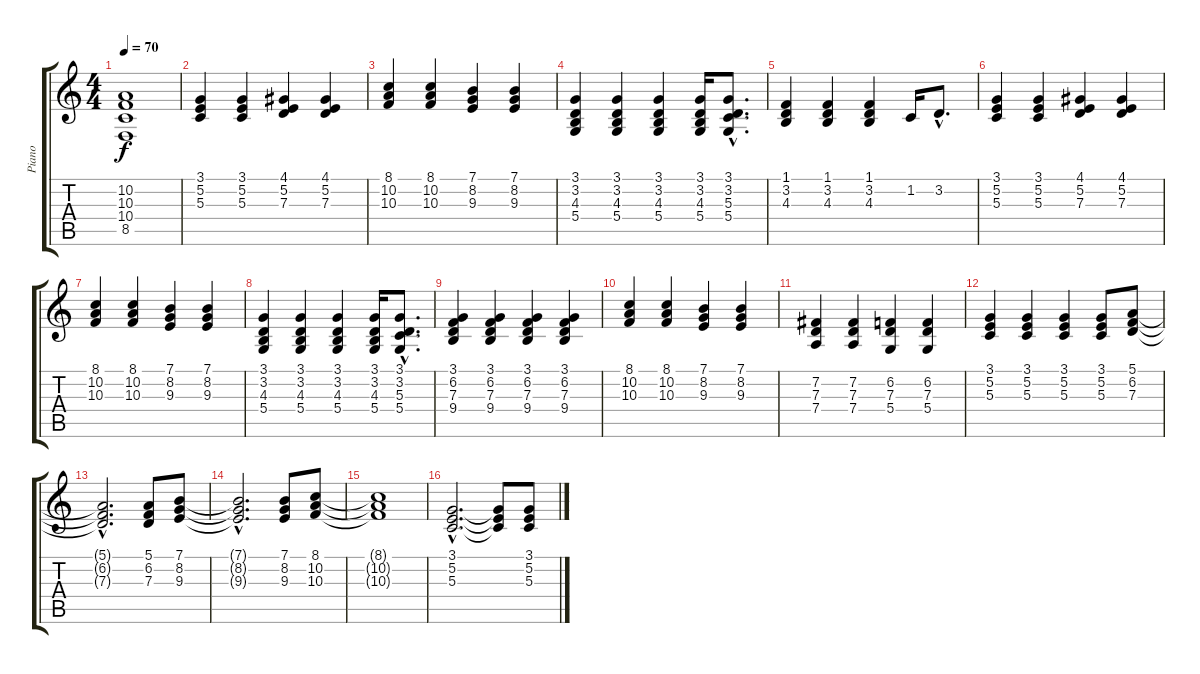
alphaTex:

\track ("Piano" "Piano") {instrument acousticgrandpiano}
\staff {score tabs}
\tuning (E4 B3 G3 D3 A2 E2) {hide}
\ts (4 4)
\tempo 70
\clef g2
\ks c
(10.2{t} 10.3{t} 10.4{t} 8.5{t}).1{dy f} |
(3.1 5.2 5.3).4 (3.1 5.2 5.3).4 (4.1 5.2 7.3).4 (4.1 5.2 7.3).4 |
(8.1 10.2 10.3).4 (8.1 10.2 10.3).4 (7.1 8.2 9.3).4 (7.1 8.2 9.3).4 |
(3.1 3.2 4.3 5.4).4 (3.1 3.2 4.3 5.4).4 (3.1 3.2 4.3 5.4).4 (3.1 3.2 4.3 5.4).16 (3.1{hac} 3.2{hac} 5.3{hac} 5.4{hac}).8{d} |
(1.1 3.2 4.3).4 (1.1 3.2 4.3).4 (1.1 3.2 4.3).4 1.2.16 3.2{hac}.8{d} |
(3.1 5.2 5.3).4 (3.1 5.2 5.3).4 (4.1 5.2 7.3).4 (4.1 5.2 7.3).4 |
(8.1 10.2 10.3).4 (8.1 10.2 10.3).4 (7.1 8.2 9.3).4 (7.1 8.2 9.3).4 |
(3.1 3.2 4.3 5.4).4 (3.1 3.2 4.3 5.4).4 (3.1 3.2 4.3 5.4).4 (3.1 3.2 4.3 5.4).16 (3.1{hac} 3.2{hac} 5.3{hac} 5.4{hac}).8{d} |
(3.1 6.2 7.3 9.4).4 (3.1 6.2 7.3 9.4).4 (3.1 6.2 7.3 9.4).4 (3.1 6.2 7.3 9.4).4 |
(8.1 10.2 10.3).4 (8.1 10.2 10.3).4 (7.1 8.2 9.3).4 (7.1 8.2 9.3).4 |
(7.2 7.3 7.4).4 (7.2 7.3 7.4).4 (6.2 7.3 5.4).4 (6.2 7.3 5.4).4 |
(3.1 5.2 5.3).4 (3.1 5.2 5.3).4 (3.1 5.2 5.3).4 (3.1 5.2 5.3).8 (5.1 6.2 7.3).8 |
(5.1{hac t} 6.2{hac t} 7.3{hac t}).2{d} (5.1 6.2 7.3).8 (7.1 8.2 9.3).8 |
(7.1{hac t} 8.2{hac t} 9.3{hac t}).2{d} (7.1 8.2 9.3).8 (8.1 10.2 10.3).8 |
(8.1{t} 10.2{t} 10.3{t}).1 |
(3.1{hac} 5.2{hac} 5.3{hac}).2{d} (3.1{t} 5.2{t} 5.3{t}).8 (3.1 5.2 5.3).8
